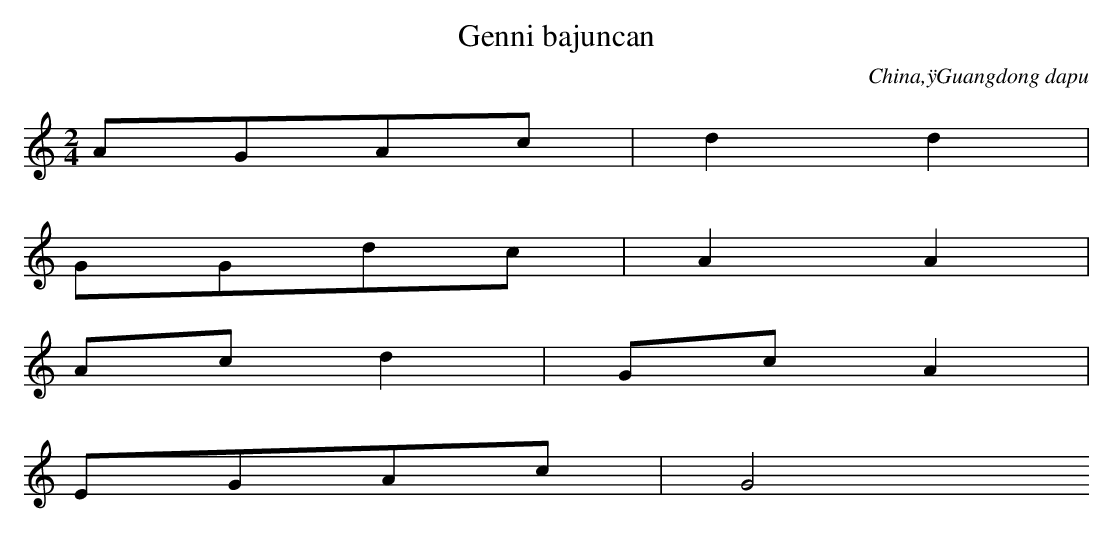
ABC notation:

X:1
T: Genni bajuncan
O: China,ÿGuangdong dapu
M: 2/4
L: 1/16
K: C
A2G2A2c2 | d4d4 |
G2G2d2c2 | A4A4 |
A2c2d4 | G2c2A4 |
E2G2A2c2 | G8
